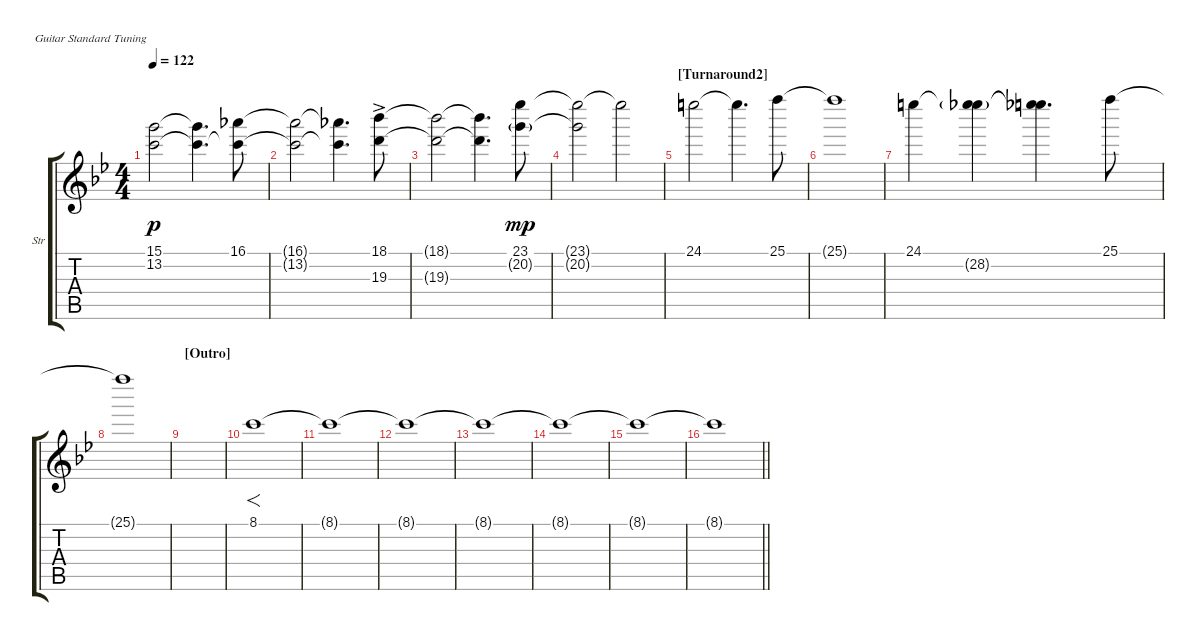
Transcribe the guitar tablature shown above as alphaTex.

\defaultSystemsLayout 4
\bracketExtendMode groupsimilarinstruments
\firstSystemTrackNameOrientation horizontal
\otherSystemsTrackNameOrientation horizontal
\track ("Strings" "Str") {instrument electricguitarclean}
\staff {score tabs}
\tuning (E4 B3 G3 D3 A2 E2)
\ts (4 4)
\tempo 122
\clef g2
\scale
0.333333
\ks bb
(15.1 13.2{t}).2{dy p} (15.1{t} 13.2{t}).4{d} (16.1 13.2{t}).8 |
\scale
0.333333 (16.1{t} 13.2{t}).2 (16.1{t} 13.2{t}).4{d} (18.1{ac} 19.3).8 |
\scale
0.333333 (18.1{t} 19.3{t}).2 (18.1{t} 19.3{t}).4{d} (23.1 20.2{g}).8{dy mp} |
\scale
0.333333 (23.1{t} 20.2{t}).2 23.1{t}.2 |
\section ("" "[Turnaround2]")
\scale
0.333333 24.1.2 24.1{t}.4{d} 25.1.8 |
\scale
0.333333 25.1{t}.1 |
\scale
0.333333 24.1.4 (24.1{t} 28.2{g}).4 (24.1{t} 28.2{t}).4{d} 25.1.8 |
\scale
0.333333 25.1{t}.1 |
\section ("" "[Outro]")
\scale
0.333333 |
\scale
0.333333 8.1.1{f} |
\scale
0.333333 8.1{t}.1 |
\scale
0.333333 8.1{t}.1 |
\scale
0.333333 8.1{t}.1 |
\scale
0.333333 8.1{t}.1 |
\scale
0.333333 8.1{t}.1 |
\scale
0.333333
\barLineRight lightlight
8.1{t}.1
